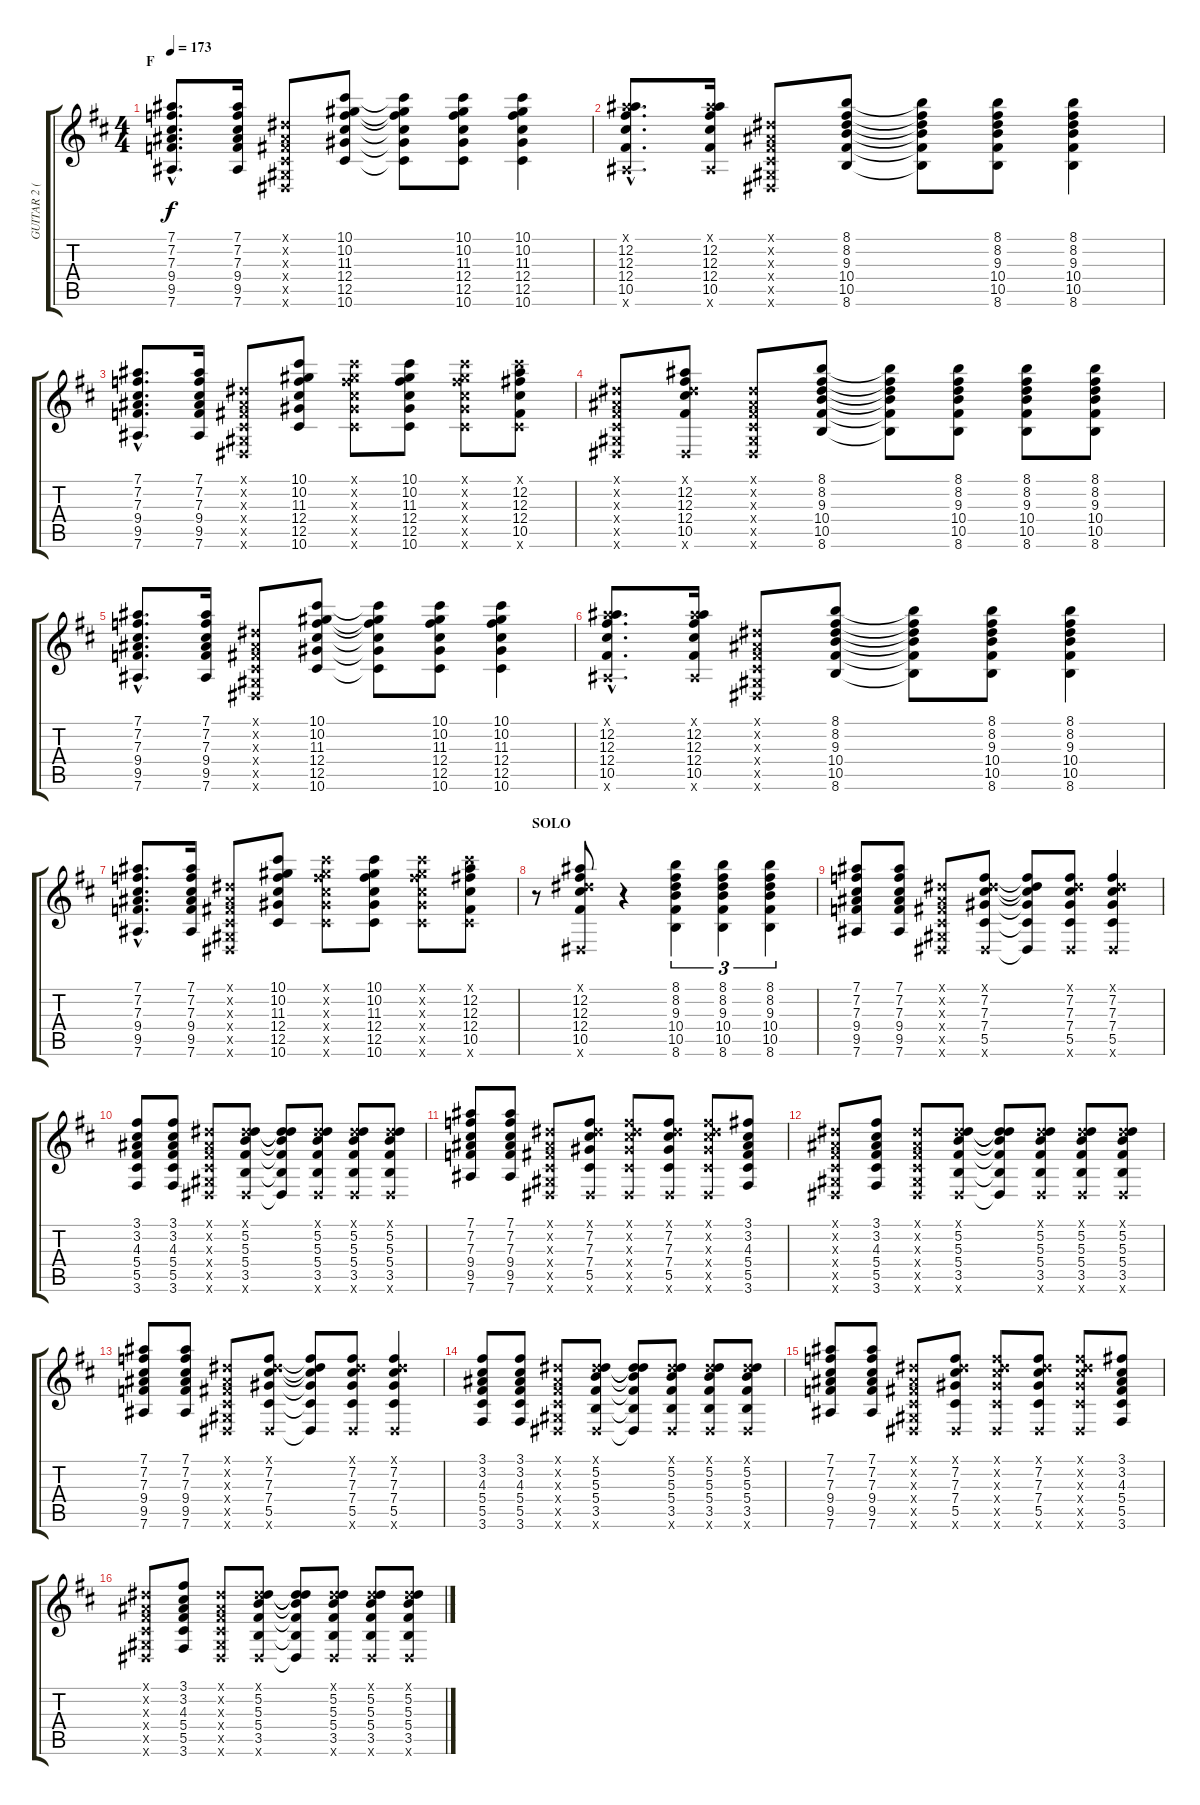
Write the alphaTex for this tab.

\track ("GUITAR 2 (LEFT)" "GUITAR 2 (") {instrument distortionguitar}
\staff {score tabs}
\tuning (Eb4 Bb3 Gb3 Db3 Ab2 Eb2) {hide}
\ts (4 4)
\section ("" "F")
\tempo 173
\clef g2
\ks bminor
(7.1{hac} 7.2{hac} 7.3{hac} 9.4{hac} 9.5{hac} 7.6{hac}).8{d dy f} (7.1 7.2 7.3 9.4 9.5 7.6).16 (0.1{x} 0.2{x} 0.3{x} 0.4{x} 0.5{x} 0.6{x}).8 (10.1 10.2 11.3 12.4 12.5 10.6).8 (10.1{t} 10.2{t} 11.3{t} 12.4{t} 12.5{t} 10.6{t}).8 (10.1 10.2 11.3 12.4 12.5 10.6).8 (10.1 10.2 11.3 12.4 12.5 10.6).4 |
(7.1{hac x} 12.2{hac} 12.3{hac} 12.4{hac} 10.5{hac} 7.6{hac x}).8{d} (7.1{x} 12.2 12.3 12.4 10.5 7.6{x}).16 (0.1{x} 0.2{x} 0.3{x} 0.4{x} 0.5{x} 0.6{x}).8 (8.1 8.2 9.3 10.4 10.5 8.6).8 (8.1{t} 8.2{t} 9.3{t} 10.4{t} 10.5{t} 8.6{t}).8 (8.1 8.2 9.3 10.4 10.5 8.6).8 (8.1 8.2 9.3 10.4 10.5 8.6).4 |
(7.1{hac} 7.2{hac} 7.3{hac} 9.4{hac} 9.5{hac} 7.6{hac}).8{d} (7.1 7.2 7.3 9.4 9.5 7.6).16 (0.1{x} 0.2{x} 0.3{x} 0.4{x} 0.5{x} 0.6{x}).8 (10.1 10.2 11.3 12.4 12.5 10.6).8 (10.1{x} 10.2{x} 11.3{x} 12.4{x} 12.5{x} 10.6{x}).8 (10.1 10.2 11.3 12.4 12.5 10.6).8 (10.1{x} 10.2{x} 11.3{x} 12.4{x} 12.5{x} 10.6{x}).8 (10.1{x} 12.2 12.3 12.4 10.5 10.6{x}).8 |
(0.1{x} 0.2{x} 0.3{x} 0.4{x} 0.5{x} 0.6{x}).8 (0.1{x} 12.2 12.3 12.4 10.5 0.6{x}).8 (0.1{x} 0.2{x} 0.3{x} 0.4{x} 0.5{x} 0.6{x}).8 (8.1 8.2 9.3 10.4 10.5 8.6).8 (8.1{t} 8.2{t} 9.3{t} 10.4{t} 10.5{t} 8.6{t}).8 (8.1 8.2 9.3 10.4 10.5 8.6).8 (8.1 8.2 9.3 10.4 10.5 8.6).8 (8.1 8.2 9.3 10.4 10.5 8.6).8 |
(7.1{hac} 7.2{hac} 7.3{hac} 9.4{hac} 9.5{hac} 7.6{hac}).8{d} (7.1 7.2 7.3 9.4 9.5 7.6).16 (0.1{x} 0.2{x} 0.3{x} 0.4{x} 0.5{x} 0.6{x}).8 (10.1 10.2 11.3 12.4 12.5 10.6).8 (10.1{t} 10.2{t} 11.3{t} 12.4{t} 12.5{t} 10.6{t}).8 (10.1 10.2 11.3 12.4 12.5 10.6).8 (10.1 10.2 11.3 12.4 12.5 10.6).4 |
(7.1{hac x} 12.2{hac} 12.3{hac} 12.4{hac} 10.5{hac} 7.6{hac x}).8{d} (7.1{x} 12.2 12.3 12.4 10.5 7.6{x}).16 (0.1{x} 0.2{x} 0.3{x} 0.4{x} 0.5{x} 0.6{x}).8 (8.1 8.2 9.3 10.4 10.5 8.6).8 (8.1{t} 8.2{t} 9.3{t} 10.4{t} 10.5{t} 8.6{t}).8 (8.1 8.2 9.3 10.4 10.5 8.6).8 (8.1 8.2 9.3 10.4 10.5 8.6).4 |
(7.1{hac} 7.2{hac} 7.3{hac} 9.4{hac} 9.5{hac} 7.6{hac}).8{d} (7.1 7.2 7.3 9.4 9.5 7.6).16 (0.1{x} 0.2{x} 0.3{x} 0.4{x} 0.5{x} 0.6{x}).8 (10.1 10.2 11.3 12.4 12.5 10.6).8 (10.1{x} 10.2{x} 11.3{x} 12.4{x} 12.5{x} 10.6{x}).8 (10.1 10.2 11.3 12.4 12.5 10.6).8 (10.1{x} 10.2{x} 11.3{x} 12.4{x} 12.5{x} 10.6{x}).8 (10.1{x} 12.2 12.3 12.4 10.5 10.6{x}).8 |
\section ("" "SOLO")
r.8{volume 8} (0.1{x} 12.2 12.3 12.4 10.5 0.6{x}).8 r.4 (8.1 8.2 9.3 10.4 10.5 8.6).4{tu (3 2)} (8.1 8.2 9.3 10.4 10.5 8.6).4{tu (3 2)} (8.1 8.2 9.3 10.4 10.5 8.6).4{tu (3 2)} |
(7.1 7.2 7.3 9.4 9.5 7.6).8 (7.1 7.2 7.3 9.4 9.5 7.6).8 (0.1{x} 0.2{x} 0.3{x} 0.4{x} 0.5{x} 0.6{x}).8 (0.1{x} 7.2 7.3 7.4 5.5 0.6{x}).8 (0.1{t} 7.2{t} 7.3{t} 7.4{t} 5.5{t} 0.6{t}).8 (0.1{x} 7.2 7.3 7.4 5.5 0.6{x}).8 (0.1{x} 7.2 7.3 7.4 5.5 0.6{x}).4 |
(3.1 3.2 4.3 5.4 5.5 3.6).8 (3.1 3.2 4.3 5.4 5.5 3.6).8 (0.1{x} 0.2{x} 0.3{x} 0.4{x} 0.5{x} 0.6{x}).8 (0.1{x} 5.2 5.3 5.4 3.5 0.6{x}).8 (0.1{t} 5.2{t} 5.3{t} 5.4{t} 3.5{t} 0.6{t}).8 (0.1{x} 5.2 5.3 5.4 3.5 0.6{x}).8 (0.1{x} 5.2 5.3 5.4 3.5 0.6{x}).8 (0.1{x} 5.2 5.3 5.4 3.5 0.6{x}).8 |
(7.1 7.2 7.3 9.4 9.5 7.6).8 (7.1 7.2 7.3 9.4 9.5 7.6).8 (0.1{x} 0.2{x} 0.3{x} 0.4{x} 0.5{x} 0.6{x}).8 (0.1{x} 7.2 7.3 7.4 5.5 0.6{x}).8 (0.1{x} 7.2{x} 7.3{x} 7.4{x} 5.5{x} 0.6{x}).8 (0.1{x} 7.2 7.3 7.4 5.5 0.6{x}).8 (0.1{x} 7.2{x} 7.3{x} 7.4{x} 5.5{x} 0.6{x}).8 (3.1 3.2 4.3 5.4 5.5 3.6).8 |
(0.1{x} 0.2{x} 0.3{x} 0.4{x} 0.5{x} 0.6{x}).8 (3.1 3.2 4.3 5.4 5.5 3.6).8 (0.1{x} 0.2{x} 0.3{x} 0.4{x} 0.5{x} 0.6{x}).8 (0.1{x} 5.2 5.3 5.4 3.5 0.6{x}).8 (0.1{t} 5.2{t} 5.3{t} 5.4{t} 3.5{t} 0.6{t}).8 (0.1{x} 5.2 5.3 5.4 3.5 0.6{x}).8 (0.1{x} 5.2 5.3 5.4 3.5 0.6{x}).8 (0.1{x} 5.2 5.3 5.4 3.5 0.6{x}).8 |
(7.1 7.2 7.3 9.4 9.5 7.6).8 (7.1 7.2 7.3 9.4 9.5 7.6).8 (0.1{x} 0.2{x} 0.3{x} 0.4{x} 0.5{x} 0.6{x}).8 (0.1{x} 7.2 7.3 7.4 5.5 0.6{x}).8 (0.1{t} 7.2{t} 7.3{t} 7.4{t} 5.5{t} 0.6{t}).8 (0.1{x} 7.2 7.3 7.4 5.5 0.6{x}).8 (0.1{x} 7.2 7.3 7.4 5.5 0.6{x}).4 |
(3.1 3.2 4.3 5.4 5.5 3.6).8 (3.1 3.2 4.3 5.4 5.5 3.6).8 (0.1{x} 0.2{x} 0.3{x} 0.4{x} 0.5{x} 0.6{x}).8 (0.1{x} 5.2 5.3 5.4 3.5 0.6{x}).8 (0.1{t} 5.2{t} 5.3{t} 5.4{t} 3.5{t} 0.6{t}).8 (0.1{x} 5.2 5.3 5.4 3.5 0.6{x}).8 (0.1{x} 5.2 5.3 5.4 3.5 0.6{x}).8 (0.1{x} 5.2 5.3 5.4 3.5 0.6{x}).8 |
(7.1 7.2 7.3 9.4 9.5 7.6).8 (7.1 7.2 7.3 9.4 9.5 7.6).8 (0.1{x} 0.2{x} 0.3{x} 0.4{x} 0.5{x} 0.6{x}).8 (0.1{x} 7.2 7.3 7.4 5.5 0.6{x}).8 (0.1{x} 7.2{x} 7.3{x} 7.4{x} 5.5{x} 0.6{x}).8 (0.1{x} 7.2 7.3 7.4 5.5 0.6{x}).8 (0.1{x} 7.2{x} 7.3{x} 7.4{x} 5.5{x} 0.6{x}).8 (3.1 3.2 4.3 5.4 5.5 3.6).8 |
(0.1{x} 0.2{x} 0.3{x} 0.4{x} 0.5{x} 0.6{x}).8 (3.1 3.2 4.3 5.4 5.5 3.6).8 (0.1{x} 0.2{x} 0.3{x} 0.4{x} 0.5{x} 0.6{x}).8 (0.1{x} 5.2 5.3 5.4 3.5 0.6{x}).8 (0.1{t} 5.2{t} 5.3{t} 5.4{t} 3.5{t} 0.6{t}).8 (0.1{x} 5.2 5.3 5.4 3.5 0.6{x}).8 (0.1{x} 5.2 5.3 5.4 3.5 0.6{x}).8 (0.1{x} 5.2 5.3 5.4 3.5 0.6{x}).8
